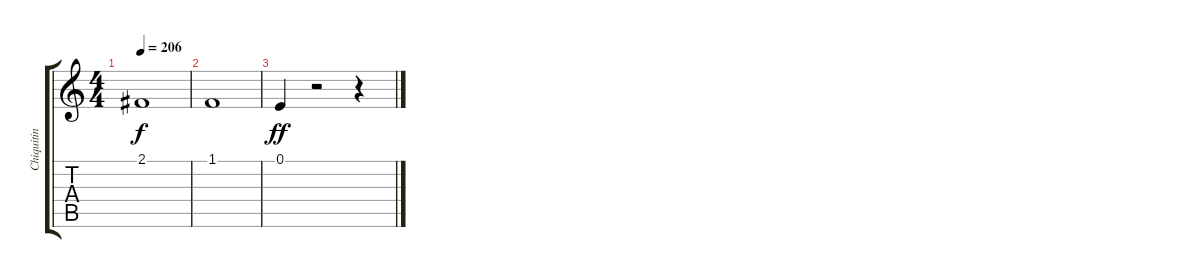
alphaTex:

\track ("Chiquitin" "Chiquitin") {instrument trumpet}
\staff {score tabs}
\tuning (E4 B3 G3 D3 A2 E2) {hide}
\ts (4 4)
\tempo 206
\clef g2
\ks c
2.1.1{dy f} |
1.1.1 |
0.1.4{dy ff} r.2 r.4
